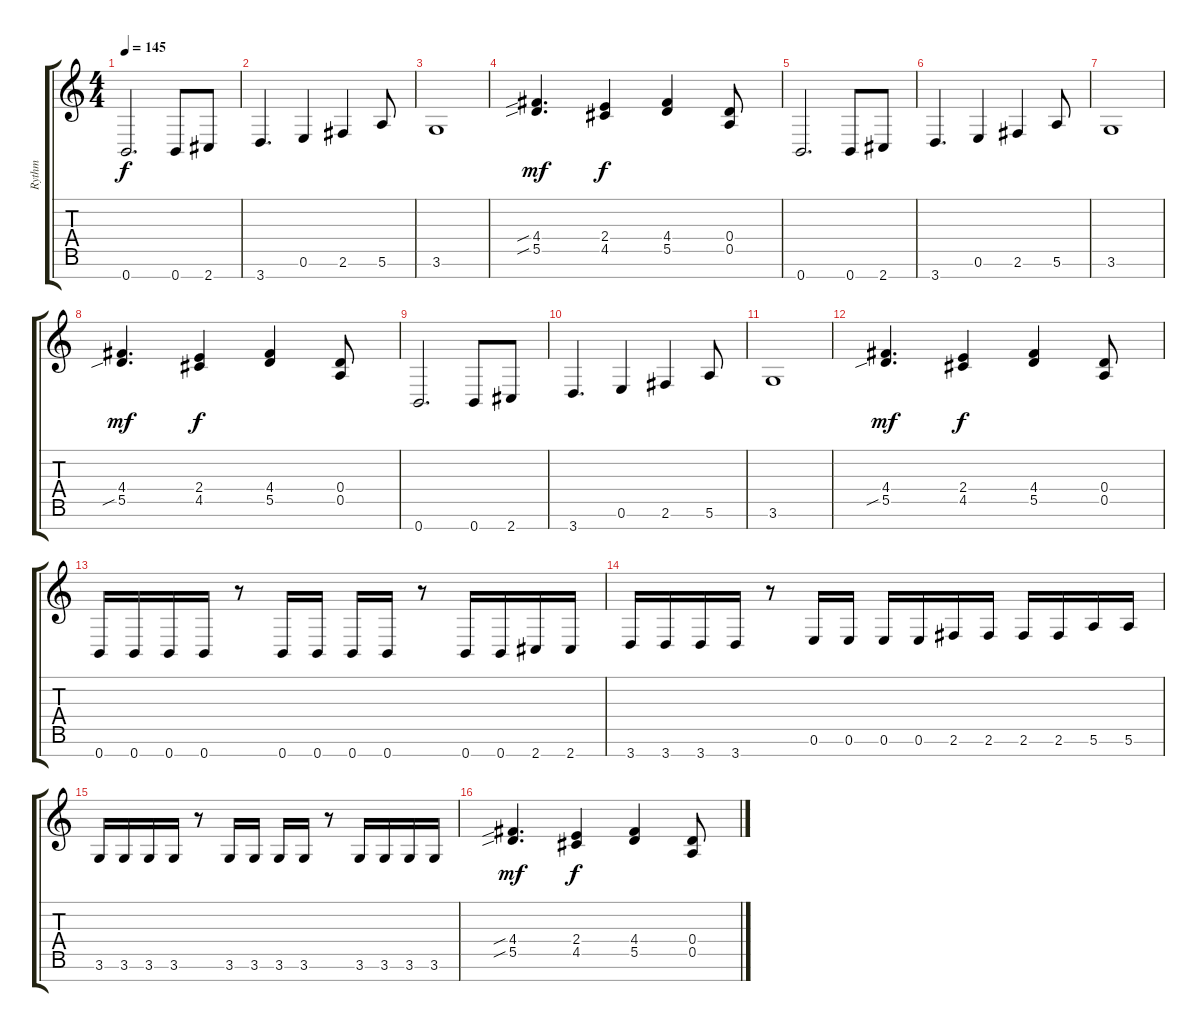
\track ("Rythm" "Rythm") {instrument distortionguitar}
\staff {score tabs}
\tuning (E4 B3 G3 D3 A2 E2 B1) {hide}
\ts (4 4)
\tempo 145
\clef g2
\ks c
0.7.2{d dy f} 0.7.8 2.7.8 |
3.7.4{d} 0.6.4 2.6.4 5.6.8 |
3.6.1 |
(4.4{sib} 5.5{sib}).4{d dy mf} (2.4 4.5).4{dy f} (4.4 5.5).4 (0.4 0.5).8 |
0.7.2{d} 0.7.8 2.7.8 |
3.7.4{d} 0.6.4 2.6.4 5.6.8 |
3.6.1 |
(4.4 5.5{sib}).4{d dy mf} (2.4 4.5).4{dy f} (4.4 5.5).4 (0.4 0.5).8 |
0.7.2{d} 0.7.8 2.7.8 |
3.7.4{d} 0.6.4 2.6.4 5.6.8 |
3.6.1 |
(4.4 5.5{sib}).4{d dy mf} (2.4 4.5).4{dy f} (4.4 5.5).4 (0.4 0.5).8 |
0.7.16 0.7.16 0.7.16 0.7.16 r.8 0.7.16 0.7.16 0.7.16 0.7.16 r.8 0.7.16 0.7.16 2.7.16 2.7.16 |
3.7.16 3.7.16 3.7.16 3.7.16 r.8 0.6.16 0.6.16 0.6.16 0.6.16 2.6.16 2.6.16 2.6.16 2.6.16 5.6.16 5.6.16 |
3.6.16 3.6.16 3.6.16 3.6.16 r.8 3.6.16 3.6.16 3.6.16 3.6.16 r.8 3.6.16 3.6.16 3.6.16 3.6.16 |
(4.4{sib} 5.5{sib}).4{d dy mf} (2.4 4.5).4{dy f} (4.4 5.5).4 (0.4 0.5).8
